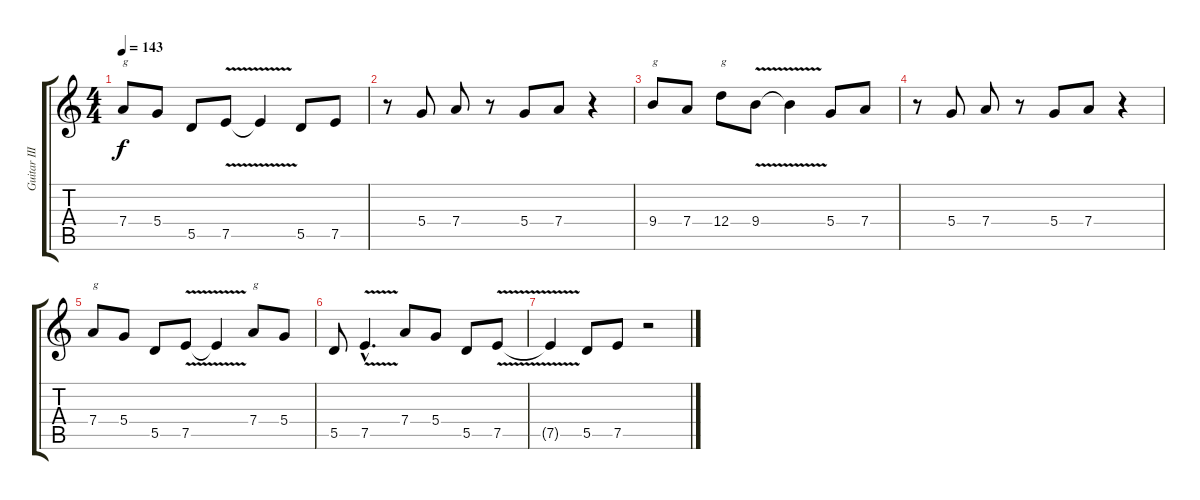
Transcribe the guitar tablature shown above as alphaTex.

\track ("Guitar III" "Guitar III") {instrument distortionguitar}
\staff {score tabs}
\tuning (E4 B3 G3 D3 A2 E2) {hide}
\ts (4 4)
\tempo 143
\clef g2
\ks aminor
7.4.8{txt "g" dy f} 5.4.8 5.5.8 7.5{v}.8 7.5{t}.4 5.5.8 7.5.8 |
r.8 5.4.8 7.4.8 r.8 5.4.8 7.4.8 r.4 |
9.4.8{txt "g"} 7.4.8 12.4.8{txt "g"} 9.4{v}.8 9.4{t}.4 5.4.8 7.4.8 |
r.8 5.4.8 7.4.8 r.8 5.4.8 7.4.8 r.4 |
7.4.8{txt "g"} 5.4.8 5.5.8 7.5{v}.8 7.5{t}.4 7.4.8{txt "g"} 5.4.8 |
5.5.8 7.5{v hac}.4{d} 7.4.8 5.4.8 5.5.8 7.5{v}.8 |
7.5{t}.4 5.5.8 7.5.8 r.2
